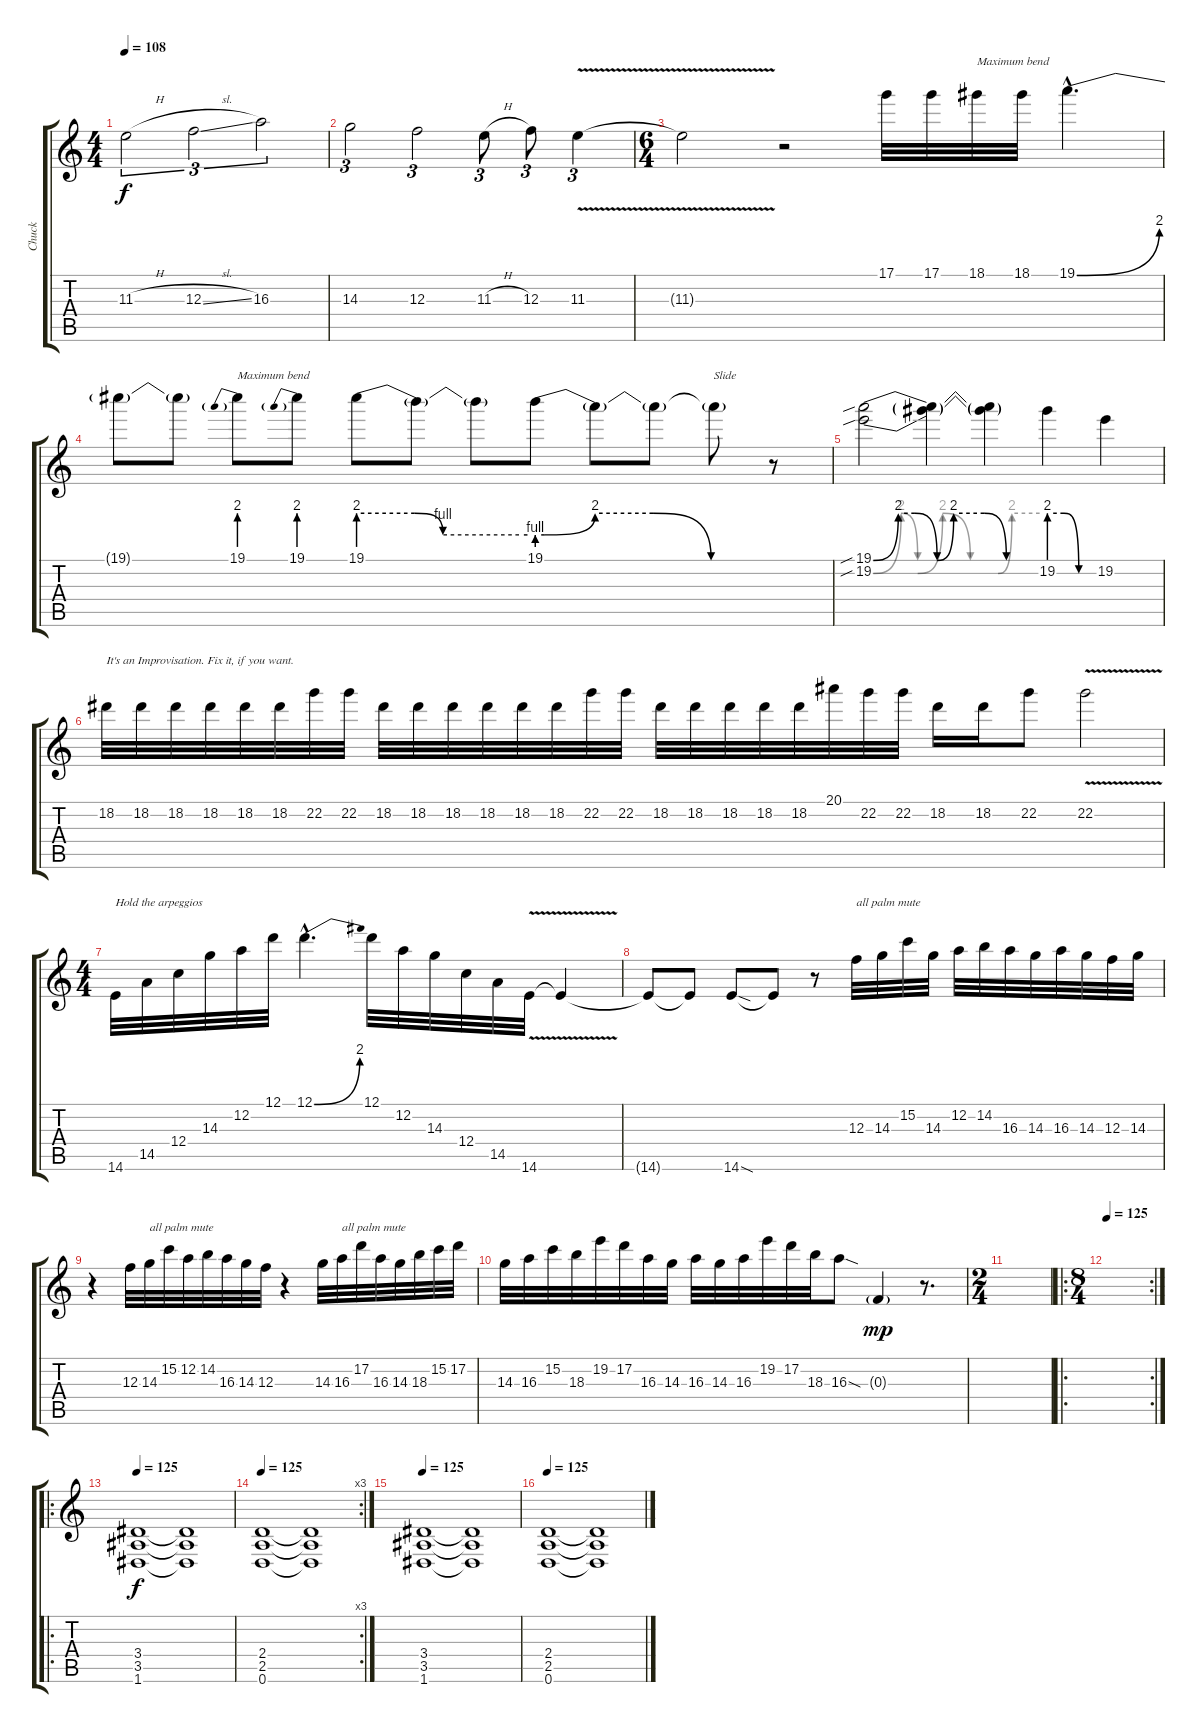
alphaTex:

\track ("Chuck" "Chuck") {instrument distortionguitar}
\staff {score tabs}
\tuning (D4 A3 F3 C3 G2 D2) {hide}
\ts (4 4)
\tempo 108
\clef g2
\ks c
11.3{h}.2{tu (3 2) dy f} 12.3{sl}.2{tu (3 2)} 16.3.2{tu (3 2)} |
14.3.2{tu (3 2)} 12.3.2{tu (3 2)} 11.3{h}.8{tu (3 2)} 12.3.8{tu (3 2)} 11.3{v}.4{tu (3 2)} |
\ts (6 4)
11.3{t}.2 r.2 17.1.32 17.1.32 18.1.32{txt "Maximum bend"} 18.1.32 19.1{be (bend 0 0 60 8) hac}.4{d} |
19.1{t}.8 19.1{t}.8 19.1{be (prebend 0 8 60 8)}.8{txt "Maximum bend"} 19.1{be (prebend 0 8 60 8)}.8 19.1{be (custom 0 8 20 8 30 4 57 4 60 4)}.8 19.1{t}.8 19.1{t}.8 19.1{be (custom 0 4 2 4 15 8 30 8 45 0 60 0)}.8 19.1{t}.8 19.1{t}.8 19.1{t}.8{txt "Slide"} r.8 |
(19.1{be (custom 0 0 9 8 15 8 23 0 29 8 40 8 48 0 57 0 60 0) sib} 19.2{be (custom 0 0 10 8 16 0 25 8 35 0 45 0 50 8 60 8) sib}).2 (19.1{t} 19.2{t}).4 (19.1{t} 19.2{t}).4 19.2{be (custom 0 8 20 8 40 0 60 0)}.4 19.2.4 |
18.2.32{txt "It's an Improvisation. Fix it, if you want."} 18.2.32 18.2.32 18.2.32 18.2.32 18.2.32 22.2.32 22.2.32 18.2.32 18.2.32 18.2.32 18.2.32 18.2.32 18.2.32 22.2.32 22.2.32 18.2.32 18.2.32 18.2.32 18.2.32 18.2.32 20.1.32 22.2.32 22.2.32 18.2.16 18.2.16 22.2.8 22.2{v}.2 |
\ts (4 4)
14.6.32{txt "Hold the arpeggios"} 14.5.32 12.4.32 14.3.32 12.2.32 12.1.32 12.1{be (bend 0 0 60 8) hac}.4{d} 12.1.32 12.2.32 14.3.32 12.4.32 14.5.32 14.6{v}.32 14.6{t}.4 |
14.6{t}.8 14.6{t}.8 14.6{sod}.8 14.6{t}.8 r.8 12.3.32{txt "all palm mute"} 14.3.32 15.2.32 14.3.32 12.2.32 14.2.32 16.3.32 14.3.32 16.3.32 14.3.32 12.3.32 14.3.32 |
r.4 12.3.32 14.3.32{txt "all palm mute"} 15.2.32 12.2.32 14.2.32 16.3.32 14.3.32 12.3.32 r.4 14.3.32 16.3.32{txt "all palm mute"} 17.2.32 16.3.32 14.3.32 18.3.32 15.2.32 17.2.32 |
14.3.32 16.3.32 15.2.32 18.3.32 19.2.32 17.2.32 16.3.32 14.3.32 16.3.32 14.3.32 16.3.32 19.2.32 17.2.32 18.3.32 16.3{sod}.8 0.3{g}.4{dy mp} r.8{d} |
\ts (2 4)
|
\ro
\rc 2
\ts (8 4)
\tempo 125
|
\ro
\tempo 125
(3.4 3.5 1.6).1{dy f volume 13 instrument distortionguitar} (3.4{t} 3.5{t} 1.6{t}).1 |
\rc 3
\tempo 125
(2.4 2.5 0.6).1 (2.4{t} 2.5{t} 0.6{t}).1 |
\tempo 125
(3.4 3.5 1.6).1 (3.4{t} 3.5{t} 1.6{t}).1 |
\tempo 125
(2.4 2.5 0.6).1 (2.4{t} 2.5{t} 0.6{t}).1
